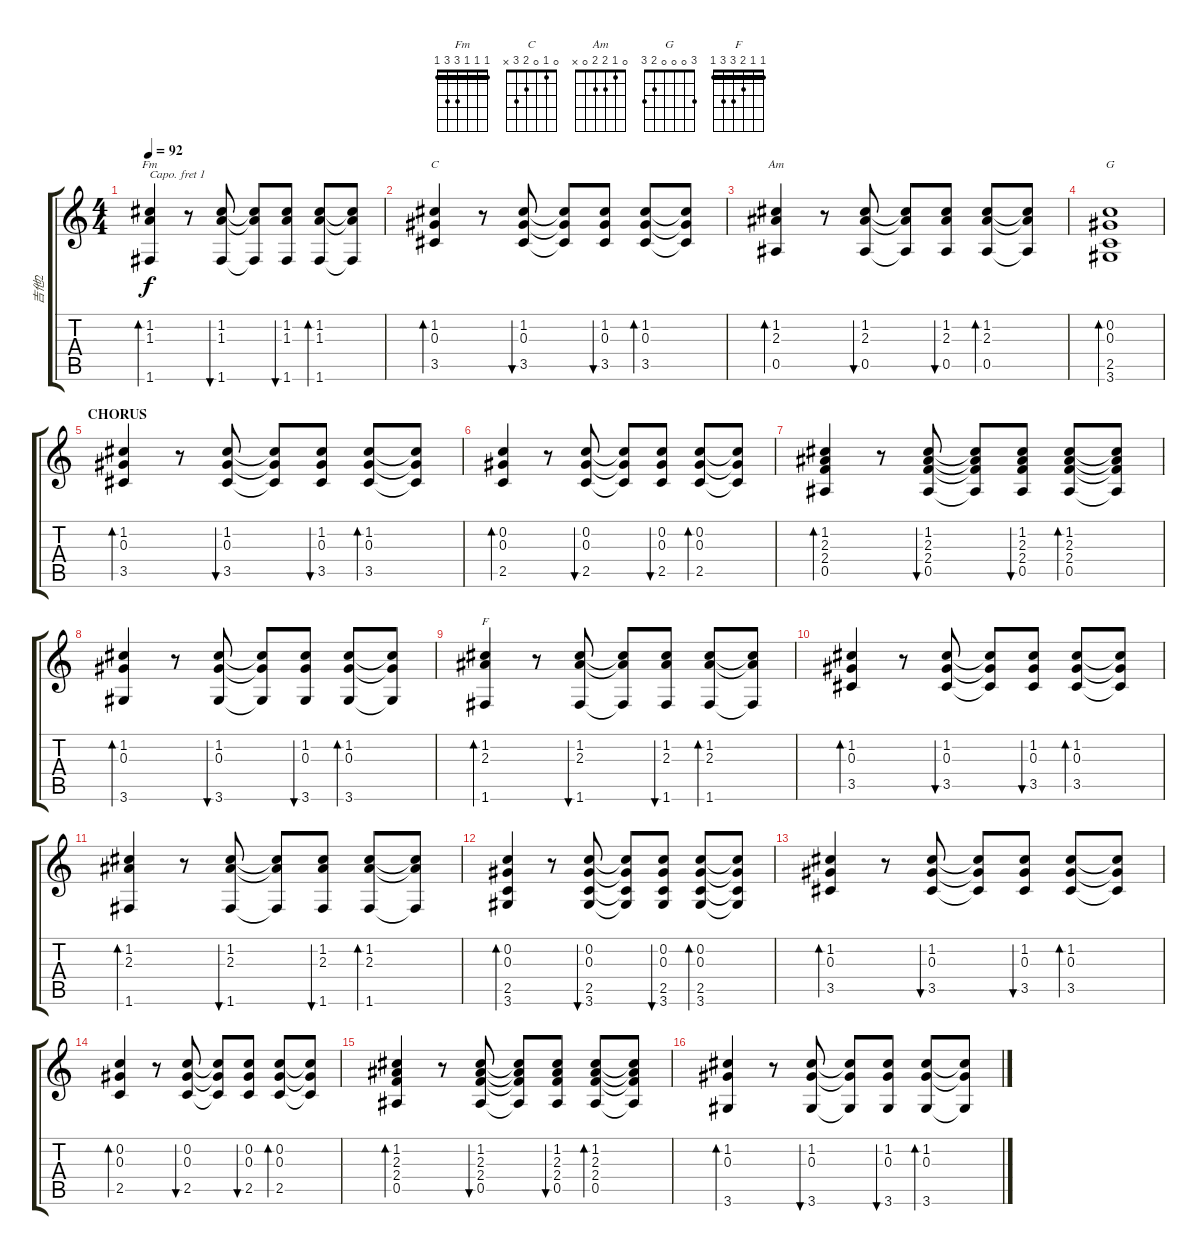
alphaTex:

\track ("吉他2" "吉他2") {instrument acousticguitarsteel}
\staff {score tabs}
\capo 1
\tuning (E4 B3 G3 D3 A2 E2) {hide}
\chord ("Fm" 1 1 1 3 3 1) {barre 1}
\chord ("C" 0 1 0 2 3 x)
\chord ("Am" 0 1 2 2 0 x)
\chord ("G" 3 0 0 0 2 3)
\chord ("F" 1 1 2 3 3 1) {barre 1}
\ts (4 4)
\tempo 92
\clef g2
\ks c
(1.2 1.3 1.6).4{bd 60 ch "Fm" dy f} r.8 (1.2 1.3 1.6).8{bu 60} (1.2{t} 1.3{t} 1.6{t}).8 (1.2 1.3 1.6).8{bu 60} (1.2 1.3 1.6).8{bd 60} (1.2{t} 1.3{t} 1.6{t}).8 |
(1.2 0.3 3.5).4{bd 60 ch "C"} r.8 (1.2 0.3 3.5).8{bu 60} (1.2{t} 0.3{t} 3.5{t}).8 (1.2 0.3 3.5).8{bu 60} (1.2 0.3 3.5).8{bd 60} (1.2{t} 0.3{t} 3.5{t}).8 |
(1.2 2.3 0.5).4{bd 60 ch "Am"} r.8 (1.2 2.3 0.5).8{bu 60} (1.2{t} 2.3{t} 0.5{t}).8 (1.2 2.3 0.5).8{bu 60} (1.2 2.3 0.5).8{bd 60} (1.2{t} 2.3{t} 0.5{t}).8 |
(0.2 0.3 2.5 3.6).1{bd 240 ch "G" volume 8} |
\section ("" "CHORUS")
(1.2 0.3 3.5).4{bd 60 volume 10} r.8 (1.2 0.3 3.5).8{bu 60} (1.2{t} 0.3{t} 3.5{t}).8 (1.2 0.3 3.5).8{bu 60} (1.2 0.3 3.5).8{bd 60} (1.2{t} 0.3{t} 3.5{t}).8 |
(0.2 0.3 2.5).4{bd 60} r.8 (0.2 0.3 2.5).8{bu 60} (0.2{t} 0.3{t} 2.5{t}).8 (0.2 0.3 2.5).8{bu 60} (0.2 0.3 2.5).8{bd 60} (0.2{t} 0.3{t} 2.5{t}).8 |
(1.2 2.3 2.4 0.5).4{bd 60} r.8 (1.2 2.3 2.4 0.5).8{bu 60} (1.2{t} 2.3{t} 2.4{t} 0.5{t}).8 (1.2 2.3 2.4 0.5).8{bu 60} (1.2 2.3 2.4 0.5).8{bd 60} (1.2{t} 2.3{t} 2.4{t} 0.5{t}).8 |
(1.2 0.3 3.6).4{bd 60} r.8 (1.2 0.3 3.6).8{bu 60} (1.2{t} 0.3{t} 3.6{t}).8 (1.2 0.3 3.6).8{bu 60} (1.2 0.3 3.6).8{bd 60} (1.2{t} 0.3{t} 3.6{t}).8 |
(1.2 2.3 1.6).4{bd 60 ch "F"} r.8 (1.2 2.3 1.6).8{bu 60} (1.2{t} 2.3{t} 1.6{t}).8 (1.2 2.3 1.6).8{bu 60} (1.2 2.3 1.6).8{bd 60} (1.2{t} 2.3{t} 1.6{t}).8 |
(1.2 0.3 3.5).4{bd 60} r.8 (1.2 0.3 3.5).8{bu 60} (1.2{t} 0.3{t} 3.5{t}).8 (1.2 0.3 3.5).8{bu 60} (1.2 0.3 3.5).8{bd 60} (1.2{t} 0.3{t} 3.5{t}).8 |
(1.2 2.3 1.6).4{bd 60} r.8 (1.2 2.3 1.6).8{bu 60} (1.2{t} 2.3{t} 1.6{t}).8 (1.2 2.3 1.6).8{bu 60} (1.2 2.3 1.6).8{bd 60} (1.2{t} 2.3{t} 1.6{t}).8 |
(0.2 0.3 2.5 3.6).4{bd 60} r.8 (0.2 0.3 2.5 3.6).8{bu 60} (0.2{t} 0.3{t} 2.5{t} 3.6{t}).8 (0.2 0.3 2.5 3.6).8{bu 60} (0.2 0.3 2.5 3.6).8{bd 60} (0.2{t} 0.3{t} 2.5{t} 3.6{t}).8 |
(1.2 0.3 3.5).4{bd 60} r.8 (1.2 0.3 3.5).8{bu 60} (1.2{t} 0.3{t} 3.5{t}).8 (1.2 0.3 3.5).8{bu 60} (1.2 0.3 3.5).8{bd 60} (1.2{t} 0.3{t} 3.5{t}).8 |
(0.2 0.3 2.5).4{bd 60} r.8 (0.2 0.3 2.5).8{bu 60} (0.2{t} 0.3{t} 2.5{t}).8 (0.2 0.3 2.5).8{bu 60} (0.2 0.3 2.5).8{bd 60} (0.2{t} 0.3{t} 2.5{t}).8 |
(1.2 2.3 2.4 0.5).4{bd 60} r.8 (1.2 2.3 2.4 0.5).8{bu 60} (1.2{t} 2.3{t} 2.4{t} 0.5{t}).8 (1.2 2.3 2.4 0.5).8{bu 60} (1.2 2.3 2.4 0.5).8{bd 60} (1.2{t} 2.3{t} 2.4{t} 0.5{t}).8 |
(1.2 0.3 3.6).4{bd 60} r.8 (1.2 0.3 3.6).8{bu 60} (1.2{t} 0.3{t} 3.6{t}).8 (1.2 0.3 3.6).8{bu 60} (1.2 0.3 3.6).8{bd 60} (1.2{t} 0.3{t} 3.6{t}).8
